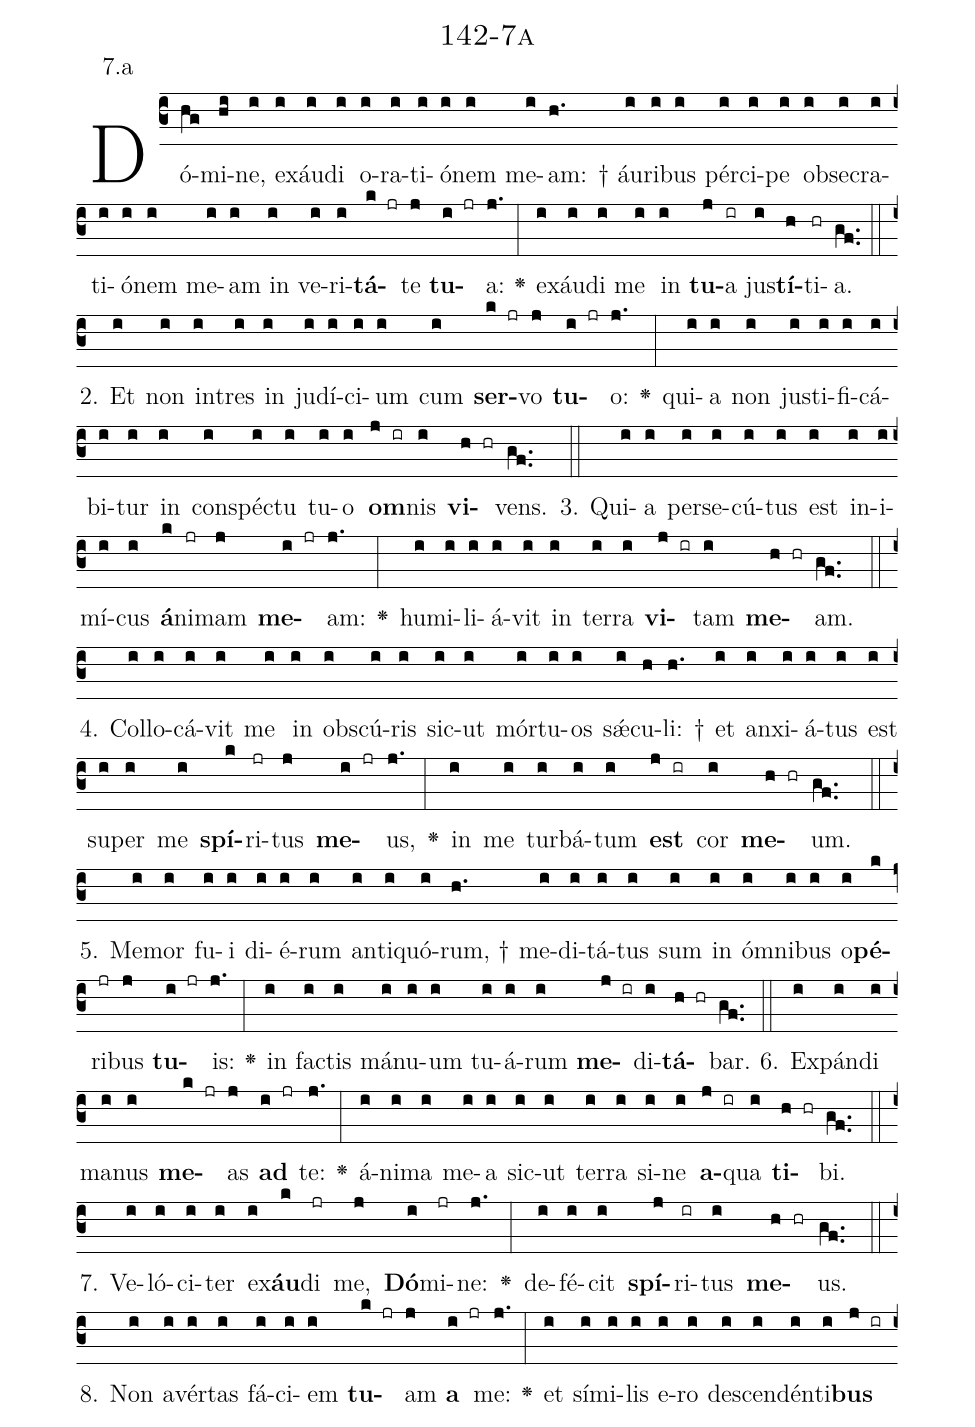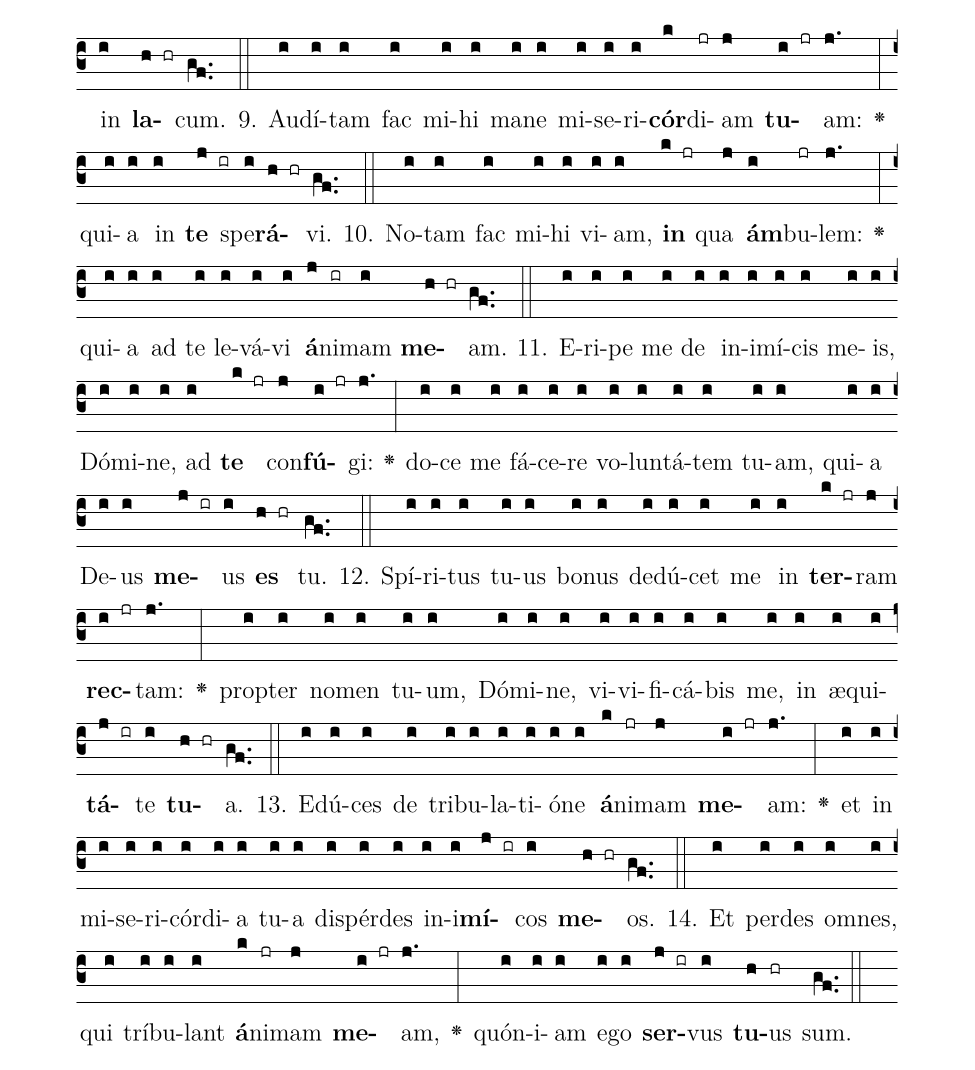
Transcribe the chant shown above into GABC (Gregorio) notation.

name: 142-7a;
annotation: 7.a;
%%
(c3)Dó(hg)mi(hi)ne,(i) ex(i)áu(i)di(i) o(i)ra(i)ti(i)ó(i)nem(i) me(i)am: †(h.) áu(i)ri(i)bus(i) pér(i)ci(i)pe(i) ob(i)se(i)cra(i)ti(i)ó(i)nem(i) me(i)am(i) in(i) ve(i)ri(i)<b>tá</b>(k jr)te(j) <b>tu</b>(i jr)a:(j.) <v>\greheightstar</v>(:) ex(i)áu(i)di(i) me(i) in(i) <b>tu</b>(j)a(ir) jus(i)<b>tí</b>(h)ti(hr)a.(gf..) (::)
2. Et(i) non(i) in(i)tres(i) in(i) ju(i)dí(i)ci(i)um(i) cum(i) <b>ser</b>(k jr)vo(j) <b>tu</b>(i jr)o:(j.) <v>\greheightstar</v>(:) qui(i)a(i) non(i) jus(i)ti(i)fi(i)cá(i)bi(i)tur(i) in(i) con(i)spéc(i)tu(i) tu(i)o(i) <b>om</b>(j ir)nis(i) <b>vi</b>(h hr)vens.(gf..) (::)
3. Qui(i)a(i) per(i)se(i)cú(i)tus(i) est(i) in(i)i(i)mí(i)cus(i) <b>á</b>(k)ni(jr)mam(j) <b>me</b>(i jr)am:(j.) <v>\greheightstar</v>(:) hu(i)mi(i)li(i)á(i)vit(i) in(i) ter(i)ra(i) <b>vi</b>(j ir)tam(i) <b>me</b>(h hr)am.(gf..) (::)
4. Col(i)lo(i)cá(i)vit(i) me(i) in(i) obs(i)cú(i)ris(i) sic(i)ut(i) mór(i)tu(i)os(i) sǽ(i)cu(h)li: †(h.) et(i) an(i)xi(i)á(i)tus(i) est(i) su(i)per(i) me(i) <b>spí</b>(k)ri(jr)tus(j) <b>me</b>(i jr)us,(j.) <v>\greheightstar</v>(:) in(i) me(i) tur(i)bá(i)tum(i) <b>est</b>(j ir) cor(i) <b>me</b>(h hr)um.(gf..) (::)
5. Me(i)mor(i) fu(i)i(i) di(i)é(i)rum(i) an(i)ti(i)quó(i)rum, †(h.) me(i)di(i)tá(i)tus(i) sum(i) in(i) óm(i)ni(i)bus(i) o(i)<b>pé</b>(k)ri(jr)bus(j) <b>tu</b>(i jr)is:(j.) <v>\greheightstar</v>(:) in(i) fac(i)tis(i) má(i)nu(i)um(i) tu(i)á(i)rum(i) <b>me</b>(j ir)di(i)<b>tá</b>(h hr)bar.(gf..) (::)
6. Ex(i)pán(i)di(i) ma(i)nus(i) <b>me</b>(k jr)as(j) <b>ad</b>(i jr) te:(j.) <v>\greheightstar</v>(:) á(i)ni(i)ma(i) me(i)a(i) sic(i)ut(i) ter(i)ra(i) si(i)ne(i) <b>a</b>(j ir)qua(i) <b>ti</b>(h hr)bi.(gf..) (::)
7. Ve(i)ló(i)ci(i)ter(i) ex(i)<b>áu</b>(k)di(jr) me,(j) <b>Dó</b>(i)mi(jr)ne:(j.) <v>\greheightstar</v>(:) de(i)fé(i)cit(i) <b>spí</b>(j)ri(ir)tus(i) <b>me</b>(h hr)us.(gf..) (::)
8. Non(i) a(i)vér(i)tas(i) fá(i)ci(i)em(i) <b>tu</b>(k jr)am(j) <b>a</b>(i jr) me:(j.) <v>\greheightstar</v>(:) et(i) sí(i)mi(i)lis(i) e(i)ro(i) de(i)scen(i)dén(i)ti(i)<b>bus</b>(j ir) in(i) <b>la</b>(h hr)cum.(gf..) (::)
9. Au(i)dí(i)tam(i) fac(i) mi(i)hi(i) ma(i)ne(i) mi(i)se(i)ri(i)<b>cór</b>(k)di(jr)am(j) <b>tu</b>(i jr)am:(j.) <v>\greheightstar</v>(:) qui(i)a(i) in(i) <b>te</b>(j ir) spe(i)<b>rá</b>(h hr)vi.(gf..) (::)
10. No(i)tam(i) fac(i) mi(i)hi(i) vi(i)am,(i) <b>in</b>(k jr) qua(j) <b>ám</b>(i)bu(jr)lem:(j.) <v>\greheightstar</v>(:) qui(i)a(i) ad(i) te(i) le(i)vá(i)vi(i) <b>á</b>(j)ni(ir)mam(i) <b>me</b>(h hr)am.(gf..) (::)
11. E(i)ri(i)pe(i) me(i) de(i) in(i)i(i)mí(i)cis(i) me(i)is,(i) Dó(i)mi(i)ne,(i) ad(i) <b>te</b>(k jr) con(j)<b>fú</b>(i jr)gi:(j.) <v>\greheightstar</v>(:) do(i)ce(i) me(i) fá(i)ce(i)re(i) vo(i)lun(i)tá(i)tem(i) tu(i)am,(i) qui(i)a(i) De(i)us(i) <b>me</b>(j ir)us(i) <b>es</b>(h hr) tu.(gf..) (::)
12. Spí(i)ri(i)tus(i) tu(i)us(i) bo(i)nus(i) de(i)dú(i)cet(i) me(i) in(i) <b>ter</b>(k jr)ram(j) <b>rec</b>(i jr)tam:(j.) <v>\greheightstar</v>(:) prop(i)ter(i) no(i)men(i) tu(i)um,(i) Dó(i)mi(i)ne,(i) vi(i)vi(i)fi(i)cá(i)bis(i) me,(i) in(i) æ(i)qui(i)<b>tá</b>(j ir)te(i) <b>tu</b>(h hr)a.(gf..) (::)
13. E(i)dú(i)ces(i) de(i) tri(i)bu(i)la(i)ti(i)ó(i)ne(i) <b>á</b>(k)ni(jr)mam(j) <b>me</b>(i jr)am:(j.) <v>\greheightstar</v>(:) et(i) in(i) mi(i)se(i)ri(i)cór(i)di(i)a(i) tu(i)a(i) dis(i)pér(i)des(i) in(i)i(i)<b>mí</b>(j ir)cos(i) <b>me</b>(h hr)os.(gf..) (::)
14. Et(i) per(i)des(i) om(i)nes,(i) qui(i) trí(i)bu(i)lant(i) <b>á</b>(k)ni(jr)mam(j) <b>me</b>(i jr)am,(j.) <v>\greheightstar</v>(:) quón(i)i(i)am(i) e(i)go(i) <b>ser</b>(j ir)vus(i) <b>tu</b>(h)us(hr) sum.(gf..) (::)
